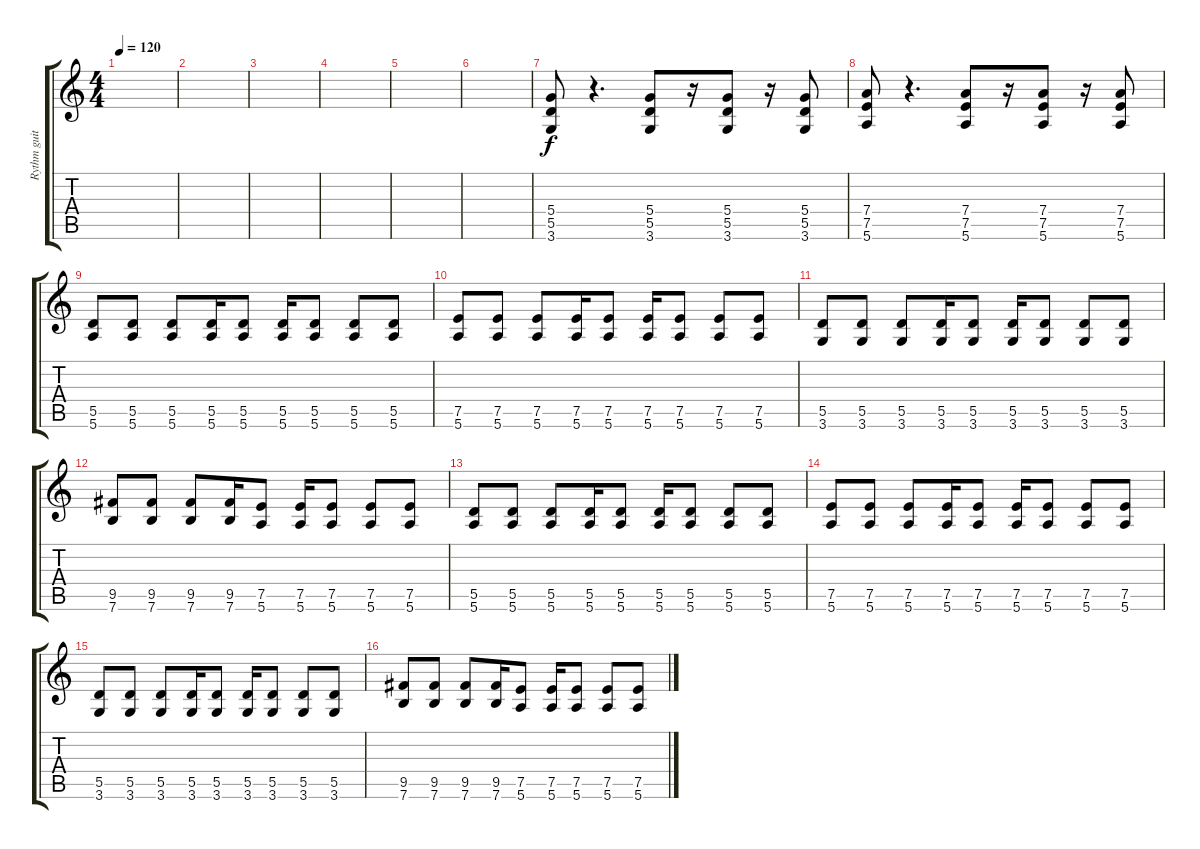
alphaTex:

\track ("Rythm guitar" "Rythm guit") {instrument overdrivenguitar}
\staff {score tabs}
\tuning (E4 B3 G3 D3 A2 E2) {hide}
\ts (4 4)
\tempo 120
\clef g2
\ks c
|
|
|
|
|
|
(5.4 5.5 3.6).8 r.4{d} (5.4 5.5 3.6).8 r.16 (5.4 5.5 3.6).8 r.16 (5.4 5.5 3.6).8 |
(7.4 7.5 5.6).8 r.4{d} (7.4 7.5 5.6).8 r.16 (7.4 7.5 5.6).8 r.16 (7.4 7.5 5.6).8 |
(5.5 5.6).8 (5.5 5.6).8 (5.5 5.6).8 (5.5 5.6).16 (5.5 5.6).8 (5.5 5.6).16 (5.5 5.6).8 (5.5 5.6).8 (5.5 5.6).8 |
(7.5 5.6).8 (7.5 5.6).8 (7.5 5.6).8 (7.5 5.6).16 (7.5 5.6).8 (7.5 5.6).16 (7.5 5.6).8 (7.5 5.6).8 (7.5 5.6).8 |
(5.5 3.6).8 (5.5 3.6).8 (5.5 3.6).8 (5.5 3.6).16 (5.5 3.6).8 (5.5 3.6).16 (5.5 3.6).8 (5.5 3.6).8 (5.5 3.6).8 |
(9.5 7.6).8 (9.5 7.6).8 (9.5 7.6).8 (9.5 7.6).16 (7.5 5.6).8 (7.5 5.6).16 (7.5 5.6).8 (7.5 5.6).8 (7.5 5.6).8 |
(5.5 5.6).8 (5.5 5.6).8 (5.5 5.6).8 (5.5 5.6).16 (5.5 5.6).8 (5.5 5.6).16 (5.5 5.6).8 (5.5 5.6).8 (5.5 5.6).8 |
(7.5 5.6).8 (7.5 5.6).8 (7.5 5.6).8 (7.5 5.6).16 (7.5 5.6).8 (7.5 5.6).16 (7.5 5.6).8 (7.5 5.6).8 (7.5 5.6).8 |
(5.5 3.6).8 (5.5 3.6).8 (5.5 3.6).8 (5.5 3.6).16 (5.5 3.6).8 (5.5 3.6).16 (5.5 3.6).8 (5.5 3.6).8 (5.5 3.6).8 |
(9.5 7.6).8 (9.5 7.6).8 (9.5 7.6).8 (9.5 7.6).16 (7.5 5.6).8 (7.5 5.6).16 (7.5 5.6).8 (7.5 5.6).8 (7.5 5.6).8
